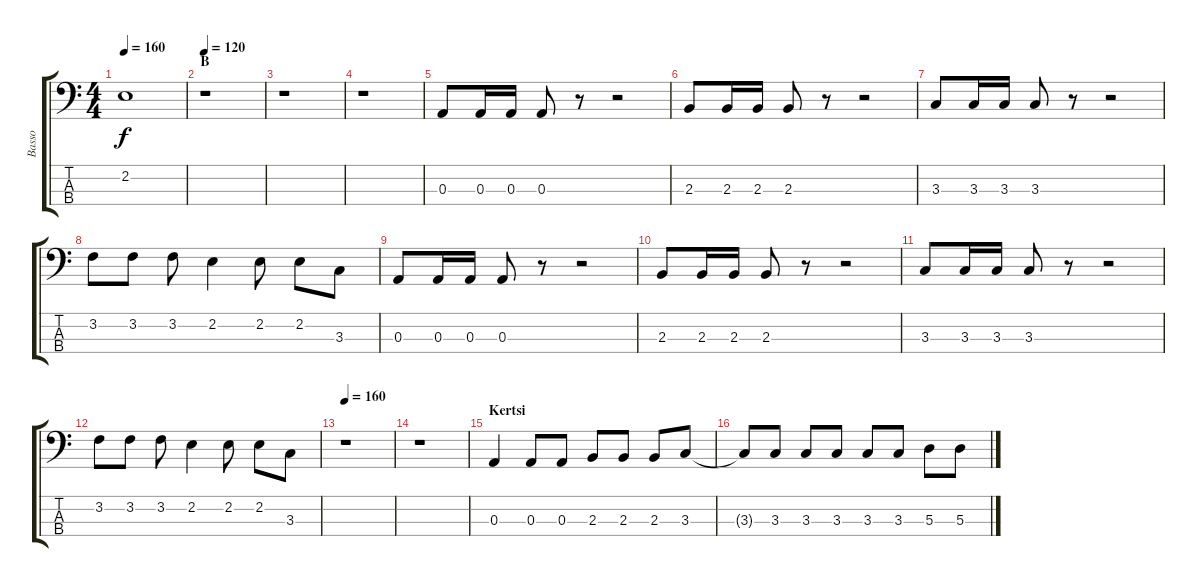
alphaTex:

\track ("Basso" "Basso") {instrument electricbassfinger}
\staff {score tabs}
\tuning (G2 D2 A1 E1) {hide}
\ts (4 4)
\tempo 160
\clef f4
\ks c
2.2{t}.1{dy f} |
\section ("" "B")
\tempo 120
r.1 |
r.1 |
r.1 |
0.3.8 0.3.16 0.3.16 0.3.8 r.8 r.2 |
2.3.8 2.3.16 2.3.16 2.3.8 r.8 r.2 |
3.3.8 3.3.16 3.3.16 3.3.8 r.8 r.2 |
3.2.8 3.2.8 3.2.8 2.2.4 2.2.8 2.2.8 3.3.8 |
0.3.8 0.3.16 0.3.16 0.3.8 r.8 r.2 |
2.3.8 2.3.16 2.3.16 2.3.8 r.8 r.2 |
3.3.8 3.3.16 3.3.16 3.3.8 r.8 r.2 |
3.2.8 3.2.8 3.2.8 2.2.4 2.2.8 2.2.8 3.3.8 |
\tempo 160
r.1 |
r.1 |
\section ("" "Kertsi")
0.3.4 0.3.8 0.3.8 2.3.8 2.3.8 2.3.8 3.3.8 |
3.3{t}.8 3.3.8 3.3.8 3.3.8 3.3.8 3.3.8 5.3.8 5.3.8
